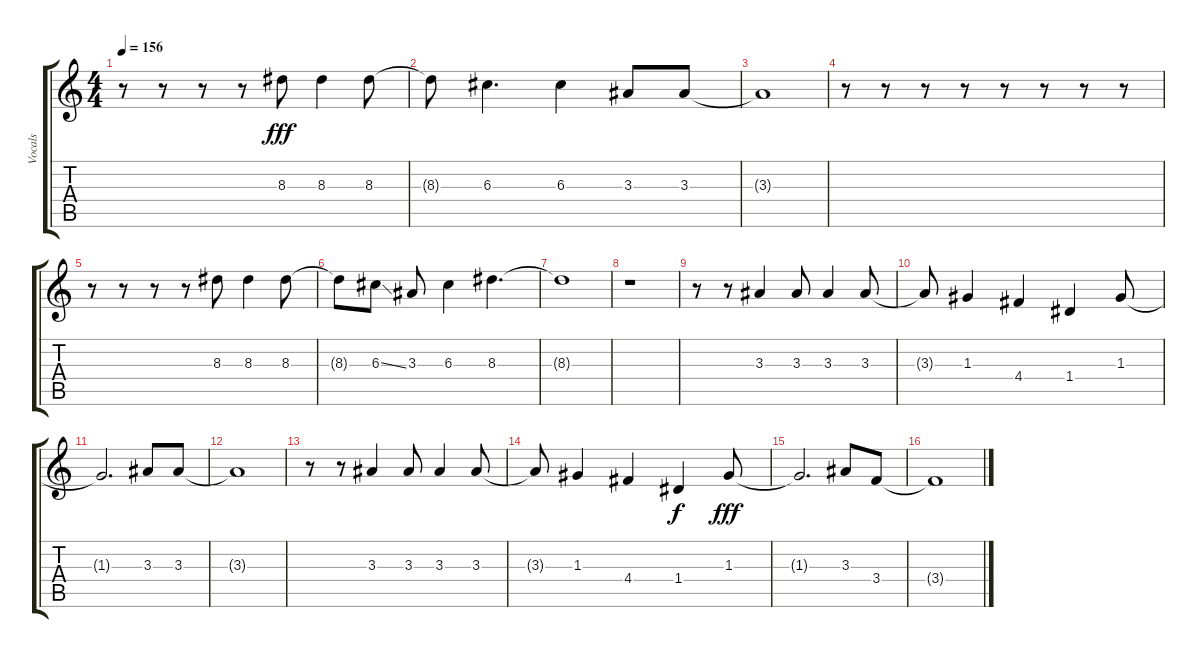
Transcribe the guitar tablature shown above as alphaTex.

\track ("Vocals" "Vocals") {instrument acousticguitarsteel}
\staff {score tabs}
\tuning (E4 B3 G3 D3 A2 E2) {hide}
\ts (4 4)
\tempo 156
\clef g2
\ks c
r.8{dy fff} r.8 r.8 r.8 8.3.8 8.3.4 8.3.8 |
8.3{t}.8 6.3.4{d} 6.3.4 3.3.8 3.3.8 |
3.3{t}.1 |
r.8 r.8 r.8 r.8 r.8 r.8 r.8 r.8 |
r.8 r.8 r.8 r.8 8.3.8 8.3.4 8.3.8 |
8.3{t}.8 6.3{ss}.8 3.3.8 6.3.4 8.3.4{d} |
8.3{t}.1 |
r.1 |
r.8 r.8 3.3.4 3.3.8 3.3.4 3.3.8 |
3.3{t}.8 1.3.4 4.4.4 1.4.4 1.3.8 |
1.3{t}.2{d} 3.3.8 3.3.8 |
3.3{t}.1 |
r.8 r.8 3.3.4 3.3.8 3.3.4 3.3.8 |
3.3{t}.8 1.3.4 4.4.4 1.4.4{dy f} 1.3.8{dy fff} |
1.3{t}.2{d} 3.3.8 3.4.8 |
3.4{t}.1
